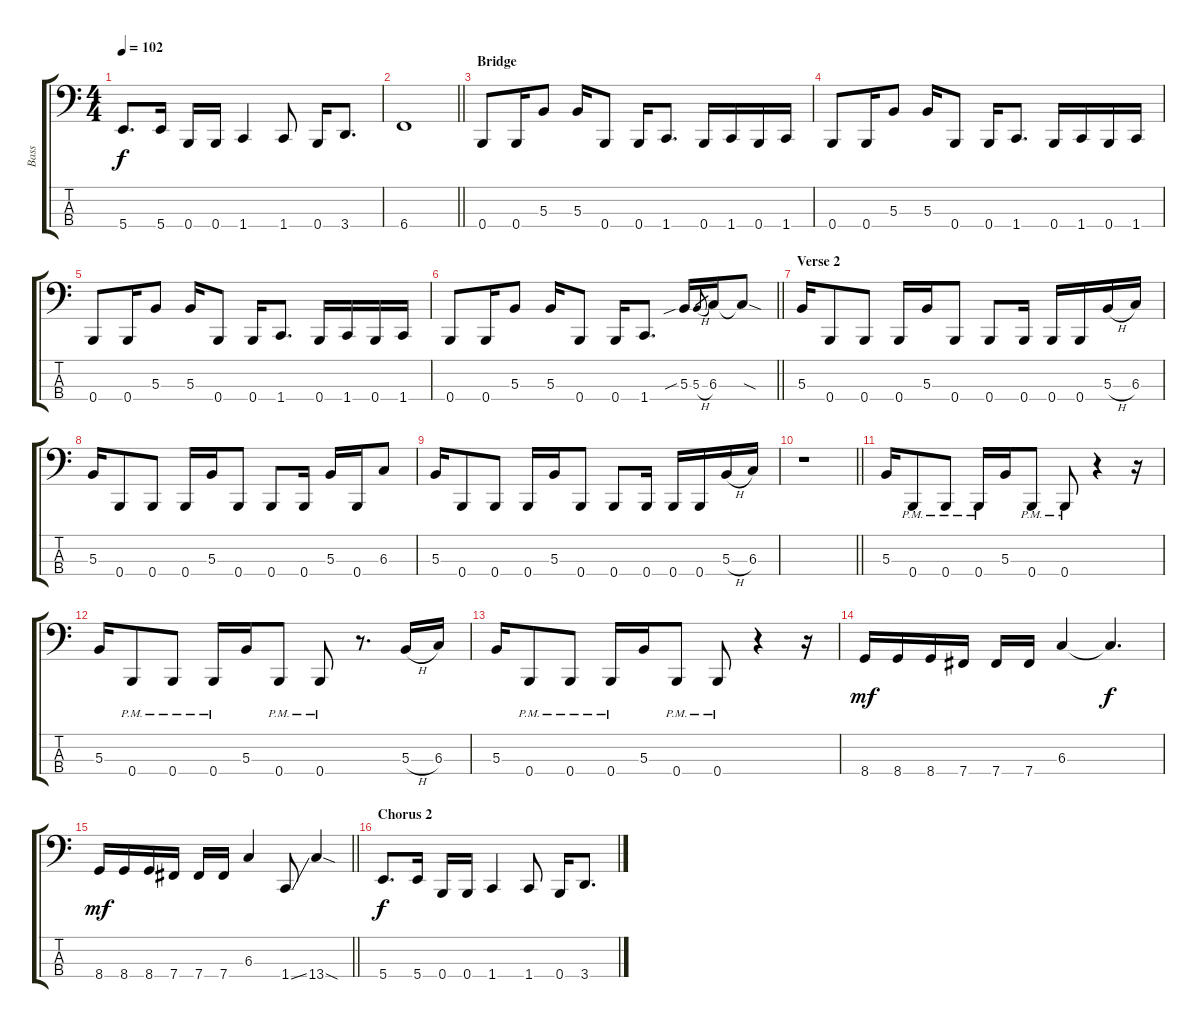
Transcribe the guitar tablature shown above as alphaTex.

\track ("Bass" "Bass") {instrument electricbasspick}
\staff {score tabs}
\tuning (E2 B1 Gb1 B0) {hide}
\ts (4 4)
\tempo 102
\clef f4
\ks c
5.4.8{d dy f} 5.4.16 0.4.16 0.4.16 1.4.4 1.4.8 0.4.16 3.4.8{d} |
\barLineRight lightlight
6.4.1 |
\section ("" "Bridge")
0.4.8 0.4.16 5.3.8 5.3.16 0.4.8 0.4.16 1.4.8{d} 0.4.16 1.4.16 0.4.16 1.4.16 |
0.4.8 0.4.16 5.3.8 5.3.16 0.4.8 0.4.16 1.4.8{d} 0.4.16 1.4.16 0.4.16 1.4.16 |
0.4.8 0.4.16 5.3.8 5.3.16 0.4.8 0.4.16 1.4.8{d} 0.4.16 1.4.16 0.4.16 1.4.16 |
\barLineRight lightlight
0.4.8 0.4.16 5.3.8 5.3.16 0.4.8 0.4.16 1.4.8{d} 5.3{sib}.16 5.3{h}.8{gr} 6.3.16 6.3{sod t}.8 |
\section ("" "Verse 2")
5.3.16 0.4.8 0.4.8 0.4.16 5.3.16 0.4.8 0.4.8 0.4.16 0.4.16 0.4.16 5.3{h}.16 6.3.16 |
5.3.16 0.4.8 0.4.8 0.4.16 5.3.16 0.4.8 0.4.8 0.4.16 5.3.16 0.4.16 6.3.8 |
5.3.16 0.4.8 0.4.8 0.4.16 5.3.16 0.4.8 0.4.8 0.4.16 0.4.16 0.4.16 5.3{h}.16 6.3.16 |
\barLineRight lightlight
r.1 |
5.3.16 0.4{pm}.8 0.4{pm}.8 0.4{pm}.16 5.3.16 0.4{pm}.8 0.4{pm}.8 r.4 r.16 |
5.3.16 0.4{pm}.8 0.4{pm}.8 0.4{pm}.16 5.3.16 0.4{pm}.8 0.4{pm}.8 r.8{d} 5.3{h}.16 6.3.16 |
5.3.16 0.4{pm}.8 0.4{pm}.8 0.4{pm}.16 5.3.16 0.4{pm}.8 0.4{pm}.8 r.4 r.16 |
8.4.16{dy mf} 8.4.16 8.4.16 7.4.16 7.4.16 7.4.16 6.3.4 6.3{t}.4{d dy f} |
\barLineRight lightlight
8.4.16{dy mf} 8.4.16 8.4.16 7.4.16 7.4.16 7.4.16 6.3.4 1.4{ss}.8 13.4{sod}.4 |
\section ("" "Chorus 2")
5.4.8{d dy f} 5.4.16 0.4.16 0.4.16 1.4.4 1.4.8 0.4.16 3.4.8{d}
